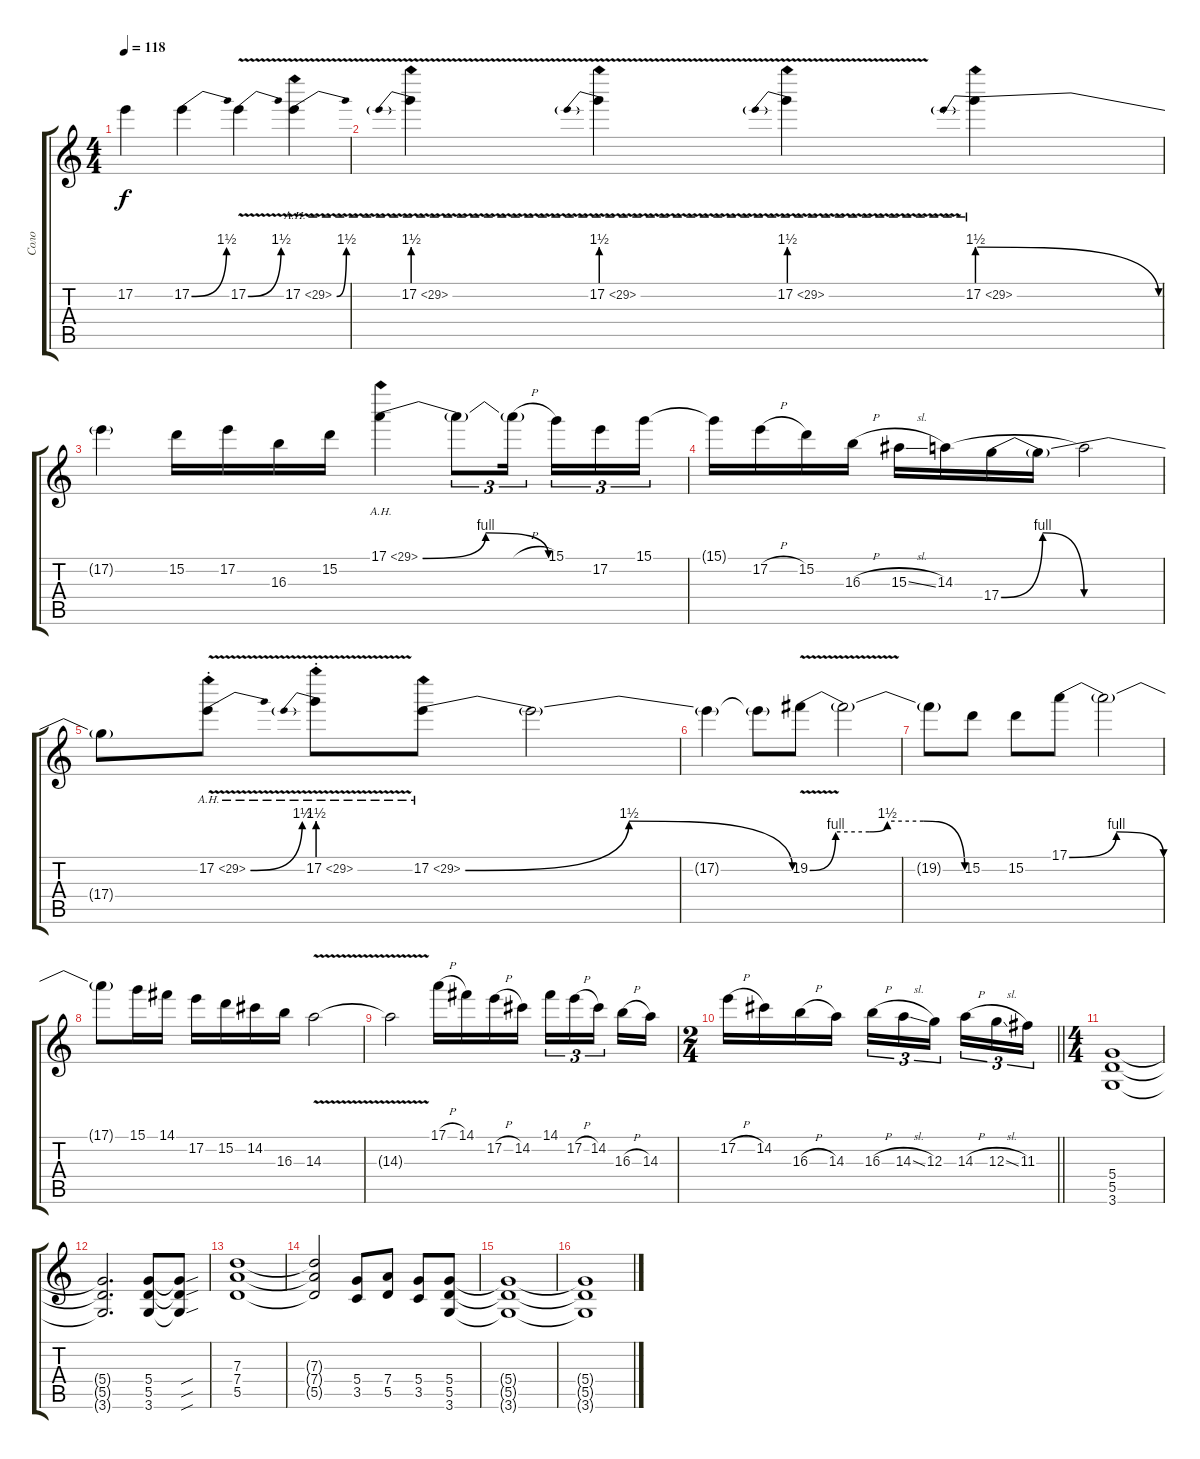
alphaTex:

\track ("Соло" "Соло") {instrument distortionguitar}
\staff {score tabs}
\tuning (E4 B3 G3 D3 A2 E2) {hide}
\ts (4 4)
\tempo 118
\clef g2
\ks c
17.2{t}.4{dy f} 17.2{be (bend 0 0 60 6)}.4 17.2{be (bend 0 0 60 6) v}.4 17.2{be (bend 0 0 60 6) ah 12 v}.4 |
17.2{be (prebend 0 6 60 6) ah 12 v}.4 17.2{be (prebend 0 6 60 6) ah 12 v}.4 17.2{be (prebend 0 6 60 6) ah 12 v}.4 17.2{be (prebendrelease 0 6 60 0) ah 12}.4 |
17.2{t}.4 15.2.16 17.2.16 16.3.16 15.2.16 17.1{be (bendrelease 0 0 30 4 50 4 60 0) ah 12}.4 17.1{t}.8{tu (3 2)} 17.1{h t}.16{tu (3 2) beam splitsecondary} 15.1.16{tu (3 2)} 17.2.16{tu (3 2)} 15.1.16{tu (3 2)} |
15.1{t}.16 17.2{h}.16 15.2.16 16.3{h}.16 15.3{sl}.16 14.3.16 17.4{be (bendrelease 0 0 15 4 44 4 60 0)}.16 17.4{t}.16 14.3{t}.2 |
17.4{t}.8 17.2{be (bend 0 0 60 6) ah 12 v st}.8 17.2{be (prebend 0 6 60 6) ah 12 v st}.8 17.2{be (bendrelease 0 0 10 6 30 6 60 0) ah 12}.8 17.2{t}.2 |
17.2{t}.4 17.2{t}.8 19.2{be (custom 0 0 10 4 23 4 30 6 44 6 60 0) v}.8 19.2{t}.2 |
19.2{t}.8 15.2.8 15.2.8 17.1{be (bendrelease 0 0 15 4 45 4 60 0)}.8 17.1{t}.2 |
17.1{t}.8 15.1.16 14.1.16 17.2.16 15.2.16 14.2.16 16.3.16 14.3{v}.2 |
14.3{t}.2 17.1{h}.16 14.1.16 17.2{h}.16 14.2.16 14.1.16{tu (3 2)} 17.2{h}.16{tu (3 2)} 14.2.16{tu (3 2) beam splitsecondary} 16.3{h}.16 14.3.16 |
\ts (2 4)
\barLineRight lightlight
17.2{h}.16 14.2.16 16.3{h}.16 14.3.16 16.3{h}.16{tu (3 2)} 14.3{sl}.16{tu (3 2)} 12.3.16{tu (3 2) beam splitsecondary} 14.3{h}.16{tu (3 2)} 12.3{sl}.16{tu (3 2)} 11.3.16{tu (3 2)} |
\ts (4 4)
(5.4 5.5 3.6).1 |
(5.4{t} 5.5{t} 3.6{t}).2{d} (5.4 5.5 3.6).8 (5.4{sou t} 5.5{sou t} 3.6{sou t}).8 |
(7.3 7.4 5.5).1 |
(7.3{t} 7.4{t} 5.5{t}).2 (5.4 3.5).8 (7.4 5.5).8 (5.4 3.5).8 (5.4 5.5 3.6).8 |
(5.4{t} 5.5{t} 3.6{t}).1 |
(5.4{t} 5.5{t} 3.6{t}).1
